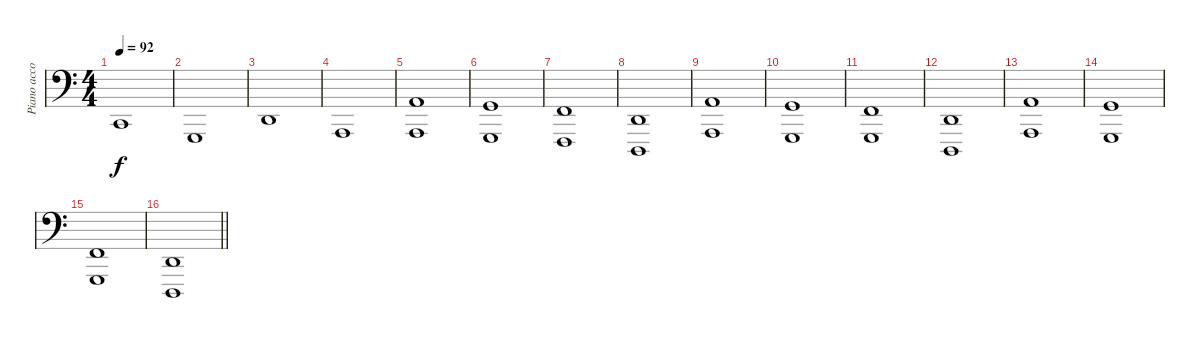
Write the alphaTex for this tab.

\track ("Piano accompaniment, Left hand" "Piano acco") {instrument acousticgrandpiano}
\staff {score}
\tuning (C3 G2 D2 A1 E1 B0) {hide}
\ts (4 4)
\tempo 92
\clef f4
\ks c
3.4.1{dy f} |
3.5.1 |
0.3.1 |
0.4.1 |
(2.2 0.4).1 |
(0.2 3.5).1 |
(3.3 1.5).1 |
(0.3 3.6).1 |
(2.2 0.4).1 |
(0.2 3.5).1 |
(3.3 3.5).1 |
(0.3 3.6).1 |
(2.2 0.4).1 |
(0.2 3.5).1 |
(3.3 3.5).1 |
\barLineRight lightlight
(0.3 3.6).1
